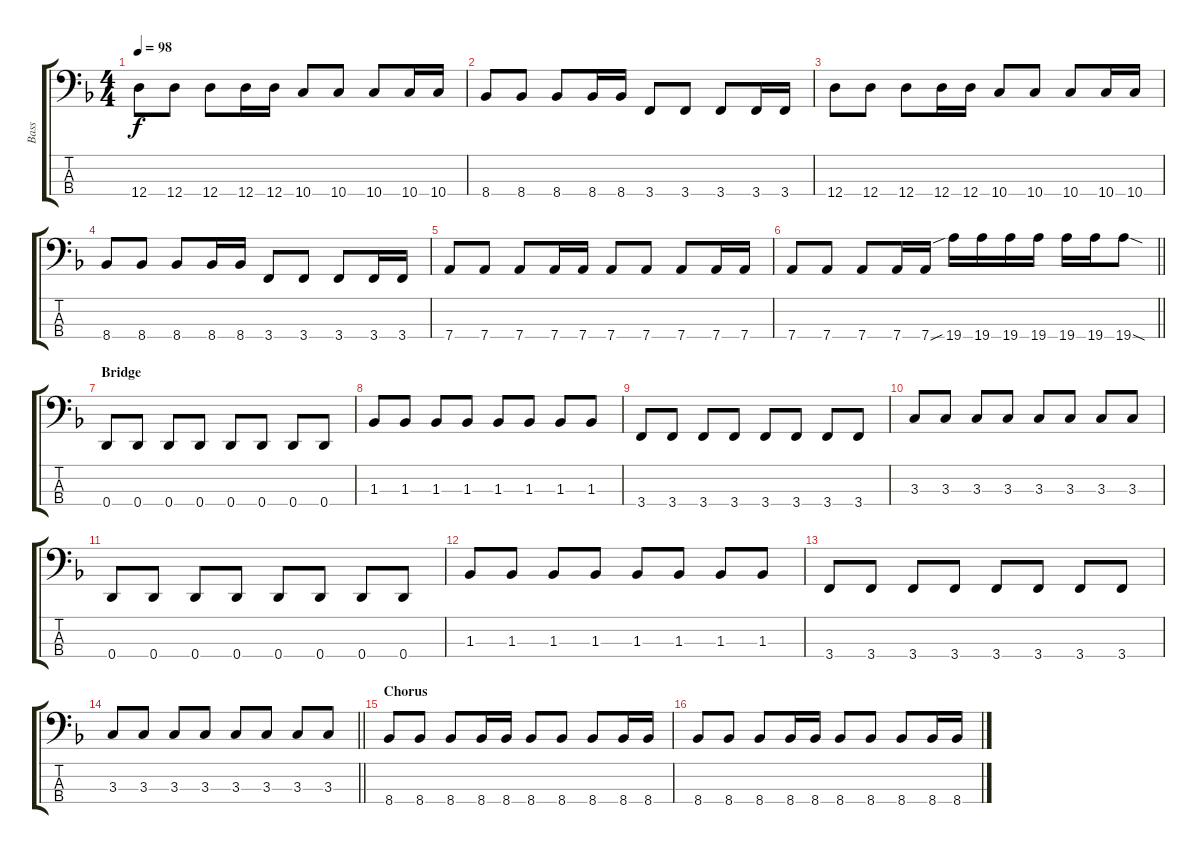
\track ("Bass" "Bass") {instrument electricbassfinger}
\staff {score tabs}
\tuning (G2 D2 A1 D1) {hide}
\ts (4 4)
\tempo 98
\clef f4
\ks f
12.4.8{dy f} 12.4.8 12.4.8 12.4.16 12.4.16 10.4.8 10.4.8 10.4.8 10.4.16 10.4.16 |
8.4.8 8.4.8 8.4.8 8.4.16 8.4.16 3.4.8 3.4.8 3.4.8 3.4.16 3.4.16 |
12.4.8 12.4.8 12.4.8 12.4.16 12.4.16 10.4.8 10.4.8 10.4.8 10.4.16 10.4.16 |
8.4.8 8.4.8 8.4.8 8.4.16 8.4.16 3.4.8 3.4.8 3.4.8 3.4.16 3.4.16 |
7.4.8 7.4.8 7.4.8 7.4.16 7.4.16 7.4.8 7.4.8 7.4.8 7.4.16 7.4.16 |
\barLineRight lightlight
7.4.8 7.4.8 7.4.8 7.4.16 7.4.16 19.4{sib}.16 19.4.16 19.4.16 19.4.16 19.4.16 19.4.16 19.4{sod}.8 |
\section ("" "Bridge")
0.4.8 0.4.8 0.4.8 0.4.8 0.4.8 0.4.8 0.4.8 0.4.8 |
1.3.8 1.3.8 1.3.8 1.3.8 1.3.8 1.3.8 1.3.8 1.3.8 |
3.4.8 3.4.8 3.4.8 3.4.8 3.4.8 3.4.8 3.4.8 3.4.8 |
3.3.8 3.3.8 3.3.8 3.3.8 3.3.8 3.3.8 3.3.8 3.3.8 |
0.4.8 0.4.8 0.4.8 0.4.8 0.4.8 0.4.8 0.4.8 0.4.8 |
1.3.8 1.3.8 1.3.8 1.3.8 1.3.8 1.3.8 1.3.8 1.3.8 |
3.4.8 3.4.8 3.4.8 3.4.8 3.4.8 3.4.8 3.4.8 3.4.8 |
\barLineRight lightlight
3.3.8 3.3.8 3.3.8 3.3.8 3.3.8 3.3.8 3.3.8 3.3.8 |
\section ("" "Chorus")
8.4.8 8.4.8 8.4.8 8.4.16 8.4.16 8.4.8 8.4.8 8.4.8 8.4.16 8.4.16 |
8.4.8 8.4.8 8.4.8 8.4.16 8.4.16 8.4.8 8.4.8 8.4.8 8.4.16 8.4.16
